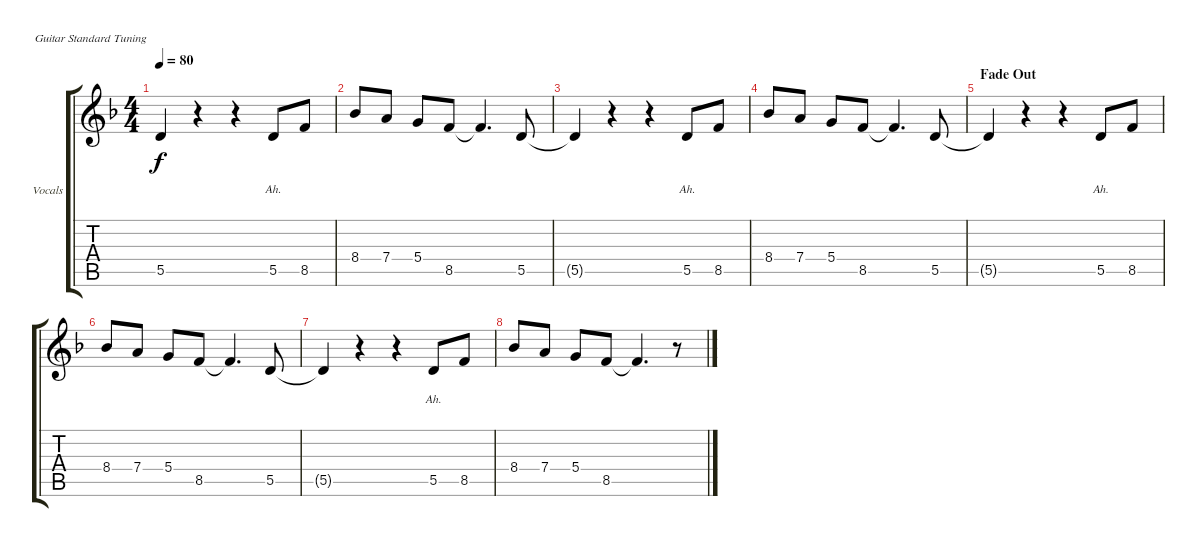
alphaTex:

\bracketExtendMode groupsimilarinstruments
\firstSystemTrackNameOrientation horizontal
\otherSystemsTrackNameOrientation horizontal
\track ("Vocals (Frank Zappa + Backup)" "Vocals") {multiBarRest instrument lead6voice}
\staff {score tabs}
\tuning (E4 B3 G3 D3 A2 E2)
\displaytranspose 12
\ts (4 4)
\tempo 80
\clef g2
\ks f
5.5{t}.4{lyrics (0 "") lyrics (1 "") lyrics (2 "") lyrics (3 "") lyrics (4 "") dy f} r.4 r.4 5.5.8{lyrics (0 "") lyrics (1 "") lyrics (2 "Ah.") lyrics (3 "") lyrics (4 "")} 8.5.8{lyrics (0 "") lyrics (1 "") lyrics (2 "") lyrics (3 "") lyrics (4 "")} |
8.4.8{lyrics (0 "") lyrics (1 "") lyrics (2 "") lyrics (3 "") lyrics (4 "")} 7.4.8{lyrics (0 "") lyrics (1 "") lyrics (2 "") lyrics (3 "") lyrics (4 "")} 5.4.8{lyrics (0 "") lyrics (1 "") lyrics (2 "") lyrics (3 "") lyrics (4 "")} 8.5.8{lyrics (0 "") lyrics (1 "") lyrics (2 "") lyrics (3 "") lyrics (4 "")} 8.5{t}.4{d lyrics (0 "") lyrics (1 "") lyrics (2 "") lyrics (3 "") lyrics (4 "")} 5.5.8{lyrics (0 "") lyrics (1 "") lyrics (2 "") lyrics (3 "") lyrics (4 "")} |
5.5{t}.4{lyrics (0 "") lyrics (1 "") lyrics (2 "") lyrics (3 "") lyrics (4 "")} r.4 r.4 5.5.8{lyrics (0 "") lyrics (1 "") lyrics (2 "Ah.") lyrics (3 "") lyrics (4 "")} 8.5.8{lyrics (0 "") lyrics (1 "") lyrics (2 "") lyrics (3 "") lyrics (4 "")} |
8.4.8{lyrics (0 "") lyrics (1 "") lyrics (2 "") lyrics (3 "") lyrics (4 "")} 7.4.8{lyrics (0 "") lyrics (1 "") lyrics (2 "") lyrics (3 "") lyrics (4 "")} 5.4.8{lyrics (0 "") lyrics (1 "") lyrics (2 "") lyrics (3 "") lyrics (4 "")} 8.5.8{lyrics (0 "") lyrics (1 "") lyrics (2 "") lyrics (3 "") lyrics (4 "")} 8.5{t}.4{d lyrics (0 "") lyrics (1 "") lyrics (2 "") lyrics (3 "") lyrics (4 "")} 5.5.8{lyrics (0 "") lyrics (1 "") lyrics (2 "") lyrics (3 "") lyrics (4 "")} |
\section ("" "Fade Out")
5.5{t}.4{lyrics (0 "") lyrics (1 "") lyrics (2 "") lyrics (3 "") lyrics (4 "")} r.4 r.4 5.5.8{lyrics (0 "") lyrics (1 "") lyrics (2 "Ah.") lyrics (3 "") lyrics (4 "")} 8.5.8{lyrics (0 "") lyrics (1 "") lyrics (2 "") lyrics (3 "") lyrics (4 "")} |
8.4.8{lyrics (0 "") lyrics (1 "") lyrics (2 "") lyrics (3 "") lyrics (4 "")} 7.4.8{lyrics (0 "") lyrics (1 "") lyrics (2 "") lyrics (3 "") lyrics (4 "")} 5.4.8{lyrics (0 "") lyrics (1 "") lyrics (2 "") lyrics (3 "") lyrics (4 "")} 8.5.8{lyrics (0 "") lyrics (1 "") lyrics (2 "") lyrics (3 "") lyrics (4 "")} 8.5{t}.4{d lyrics (0 "") lyrics (1 "") lyrics (2 "") lyrics (3 "") lyrics (4 "")} 5.5.8{lyrics (0 "") lyrics (1 "") lyrics (2 "") lyrics (3 "") lyrics (4 "")} |
5.5{t}.4{lyrics (0 "") lyrics (1 "") lyrics (2 "") lyrics (3 "") lyrics (4 "")} r.4 r.4 5.5.8{lyrics (0 "") lyrics (1 "") lyrics (2 "Ah.") lyrics (3 "") lyrics (4 "")} 8.5.8{lyrics (0 "") lyrics (1 "") lyrics (2 "") lyrics (3 "") lyrics (4 "")} |
8.4.8{lyrics (0 "") lyrics (1 "") lyrics (2 "") lyrics (3 "") lyrics (4 "")} 7.4.8{lyrics (0 "") lyrics (1 "") lyrics (2 "") lyrics (3 "") lyrics (4 "")} 5.4.8{lyrics (0 "") lyrics (1 "") lyrics (2 "") lyrics (3 "") lyrics (4 "")} 8.5.8{lyrics (0 "") lyrics (1 "") lyrics (2 "") lyrics (3 "") lyrics (4 "")} 8.5{t}.4{d lyrics (0 "") lyrics (1 "") lyrics (2 "") lyrics (3 "") lyrics (4 "")} r.8{lyrics (0 "") lyrics (1 "") lyrics (2 "") lyrics (3 "") lyrics (4 "")}
